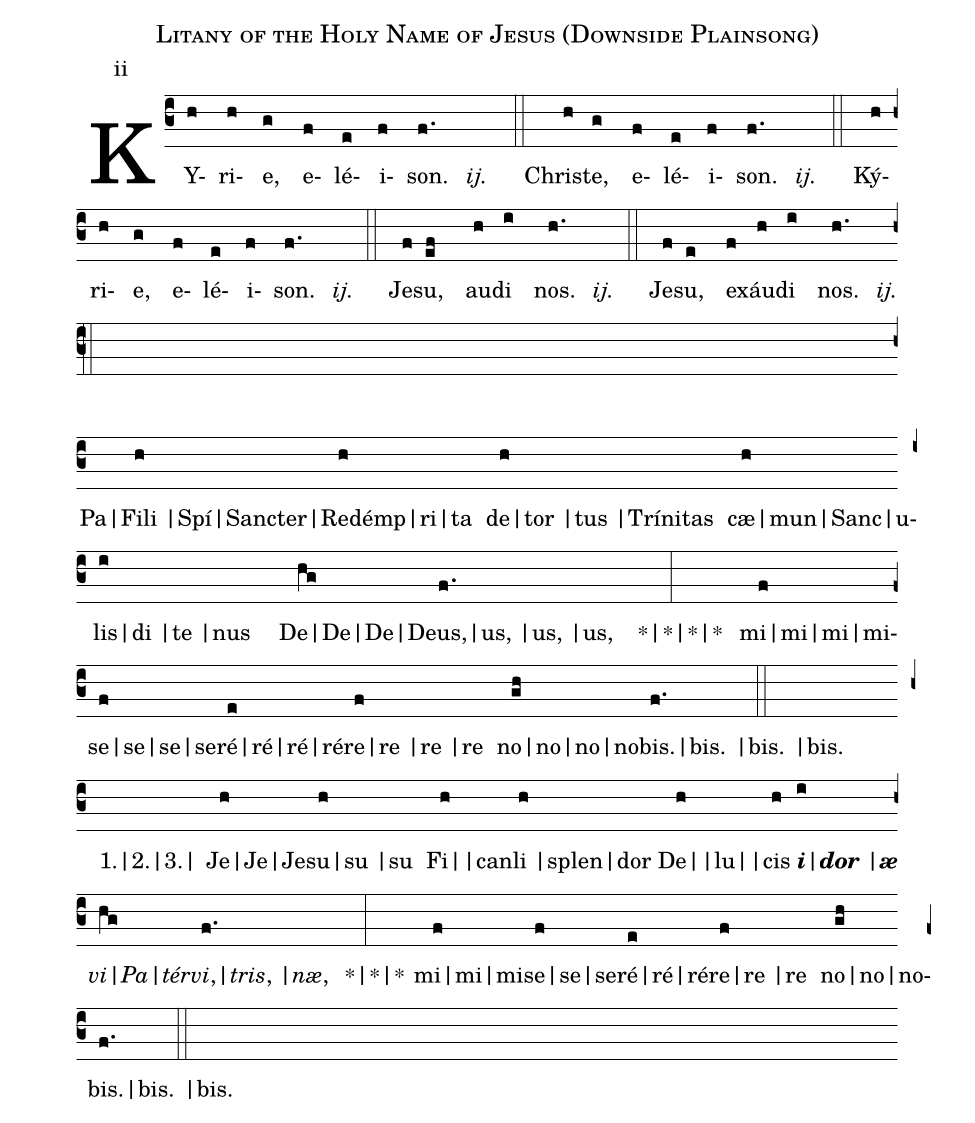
name: Litany of the Holy Name of Jesus (Downside Plainsong);
annotation: ii;
mode: 2;
%%
(c3)KY(h)ri(h)e,(g) e(f)lé(e)i(f)son.(f.) <i>ij.</i>() (::)
Chris(h)te,(g) e(f)lé(e)i(f)son.(f.) <i>ij.</i>() (::)
Ký(h)ri(h)e,(g) e(f)lé(e)i(f)son.(f.) <i>ij.</i>() (::)
Je(f)su,(ef) au(h)di(i) nos.(h.) <i>ij.</i>() (::)
Je(f)su,(e) ex(f)áu(h)di(i) nos.(h.) <i>ij.</i>() (::) (Z)

Pa|F{i}li |Spí|Sanc(h)ter|R{e}démp|ri|ta (h) de|tor |tus |Trínitas (h) cæ|mun|Sanc|u(h)lis|di |te |nus (i) De|De|De|De(hg)us,|us, |us, |us, (f.) *|*|*|*(:) mi|mi|mi|mi(f)se|se|se|se(f)ré|ré|ré|ré(e)re|re |re |re (f) no|no|no|no(gh)bis.|bis. |bis. |bis. (f.) (::) (Z)
1.|2.|3.|() Je|Je|Je(h)su|su |su (h) Fi||can(h)li |splen|dor (h)De||lu(h)||cis (h)<b><i>i</i></b>|<b><i>dor</i></b> |<b><i>æ</i></b>(i) <i>vi</i>|<i>Pa</i>|<i>tér</i>(hg)<i>vi</i>,|<i>tris</i>, |<i>næ</i>, (f.) *|*|*(:) mi|mi|mi(f)se|se|se(f)ré|ré|ré(e)re|re |re (f) no|no|no(gh)bis.|bis. |bis. (f.) (::)
